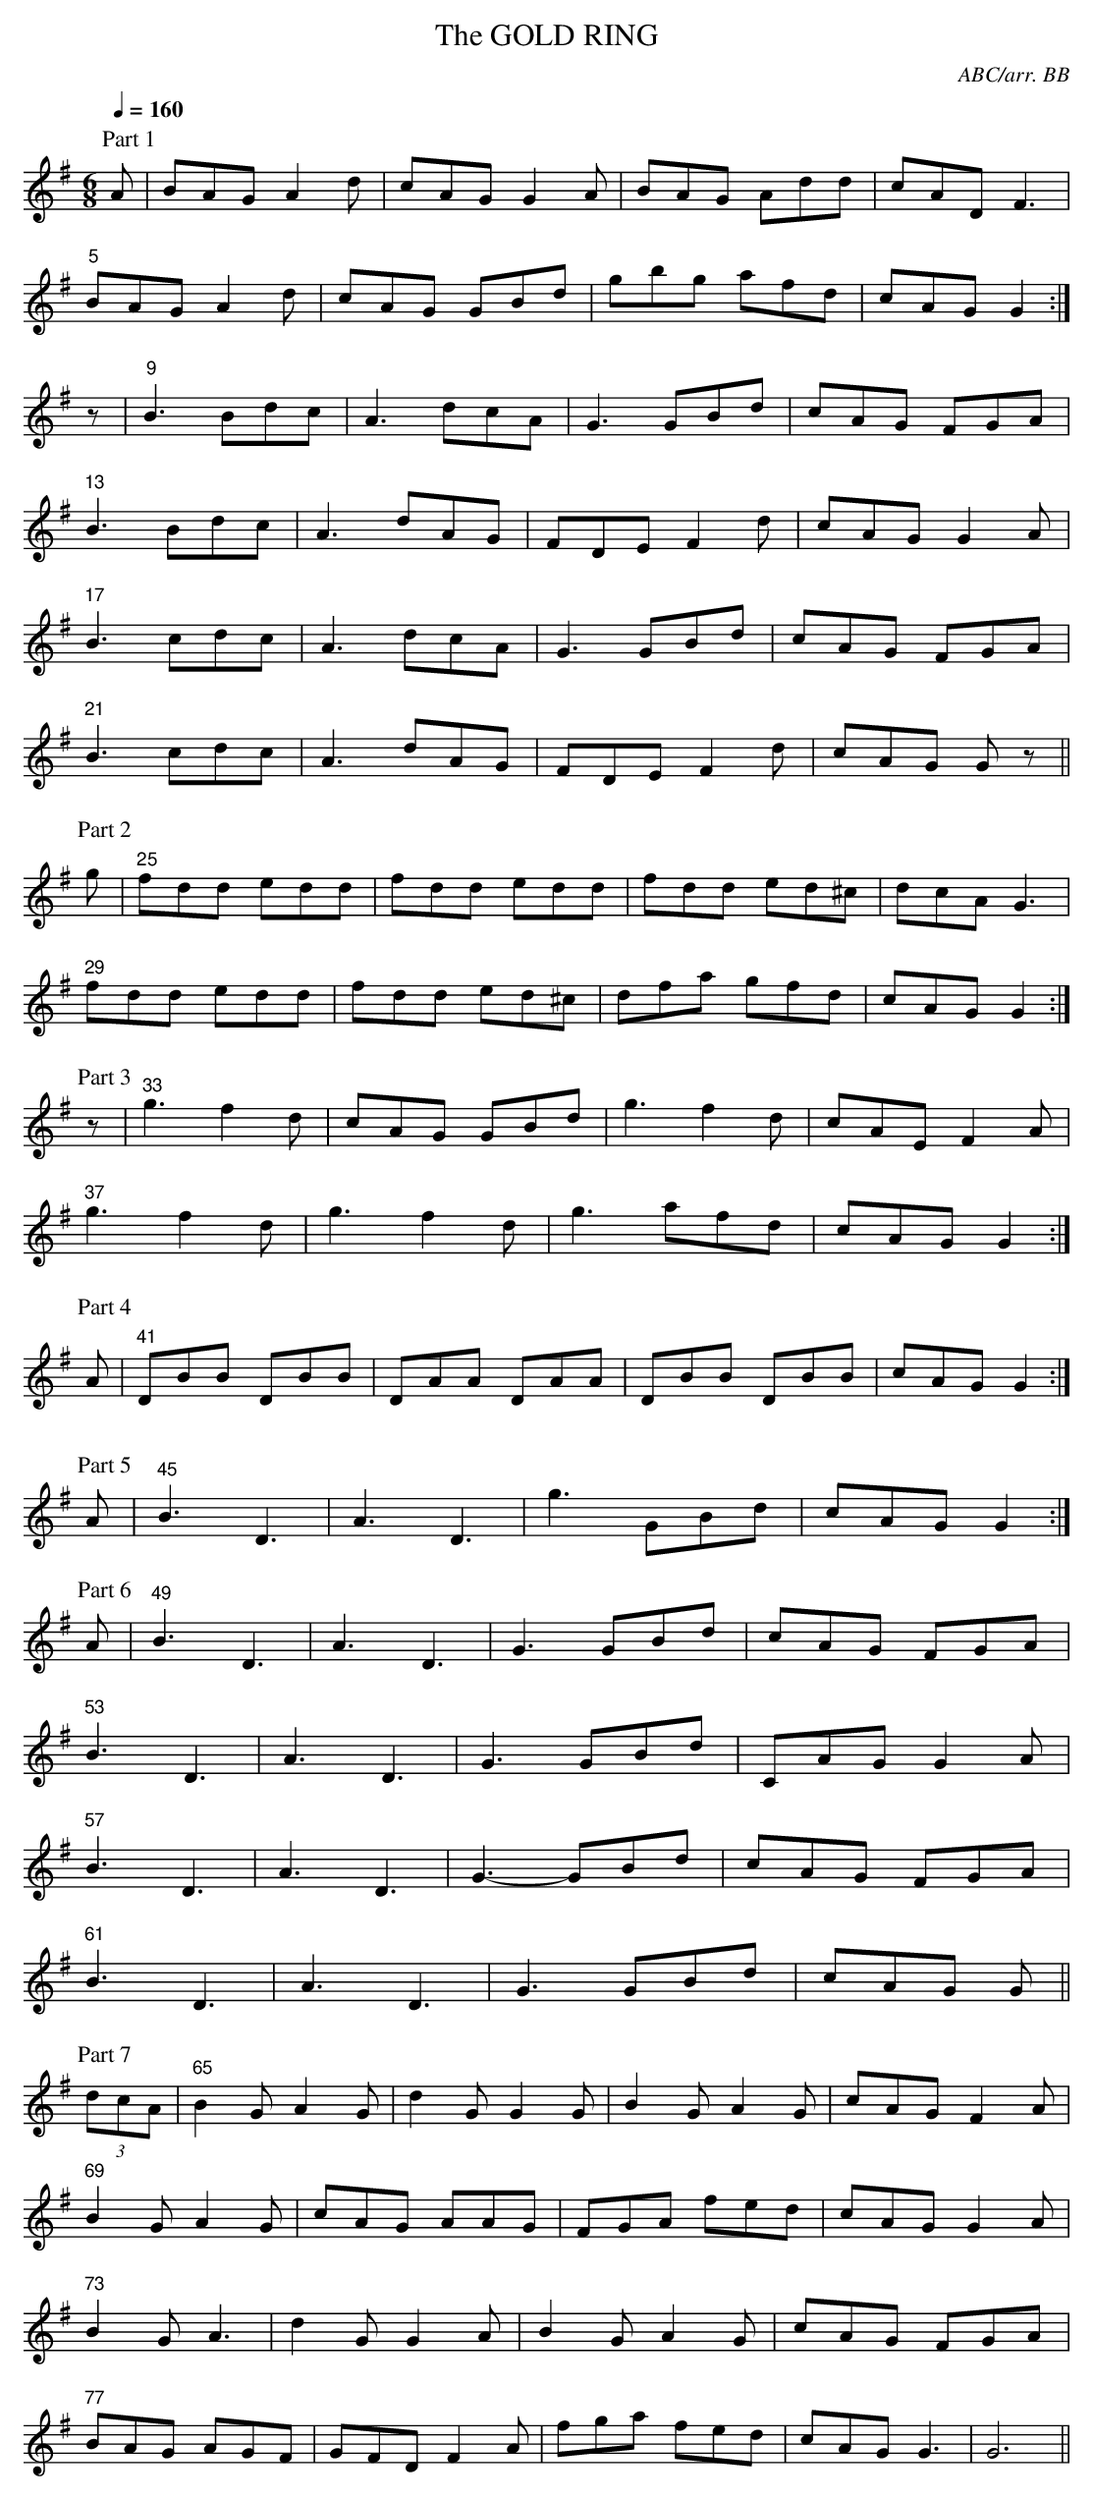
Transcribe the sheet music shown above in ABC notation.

X:1
T:GOLD RING, The
C:ABC/arr. BB
M:6/8
L:1/8
at the end of Part 4 but has too many in Part 5. I "supplied" the
missing measure (43) in Part 4 and removed the extra measure
(duplicate m.47) in Part 5. (O'Neill's 1850 has a version of this tune
but it's not close enough to "patch in" the missing pieces!)
Q:1/4=160
K:G
P:Part 1
A|BAG A2d|cAG G2A|BAG Add|cAD F3|
"5"BAG A2d|cAG GBd|gbg afd|cAG G2 :|
z|"9"B3 Bdc|A3 dcA|G3 GBd|cAG FGA|
"13"B3 Bdc|A3 dAG|FDE F2d|cAG G2A|
"17"B3 cdc|A3 dcA|G3 GBd|cAG FGA|
"21"B3 cdc|A3 dAG|FDE F2d|cAG Gz||
P:Part 2
g|"25"fdd edd|fdd edd|fdd ed^c|dcA G3|
"29"fdd edd|fdd ed^c|dfa gfd|cAG G2 :|
P:Part 3
z|"33"g3 f2d|cAG GBd|g3 f2d|cAE F2A|
"37"g3 f2d|g3 f2d|g3 afd|cAG G2 :|
P:Part 4
A|"41"DBB DBB|DAA DAA|DBB DBB|cAG G2 :|
P:Part 5
A|"45"B3 D3|A3 D3|g3 GBd|cAG G2 :| % ?
P:Part 6
A|"49"B3 D3|A3 D3|G3 GBd|cAG FGA|
"53"B3 D3|A3 D3|G3 GBd|CAG G2A|
"57"B3 D3|A3 D3|G3-GBd|cAG FGA|
"61"B3 D3|A3 D3|G3 GBd|cAG G||
P:Part 7
(3dcA|"65"B2G A2G|d2G G2G|B2G A2G|cAG F2A|
"69"B2G A2G|cAG AAG|FGA fed|cAG G2A|
"73"B2G A3|d2G G2A|B2G A2G|cAG FGA|
"77"BAG AGF|GFD F2A|fga fed|cAG G3|G6 ||
